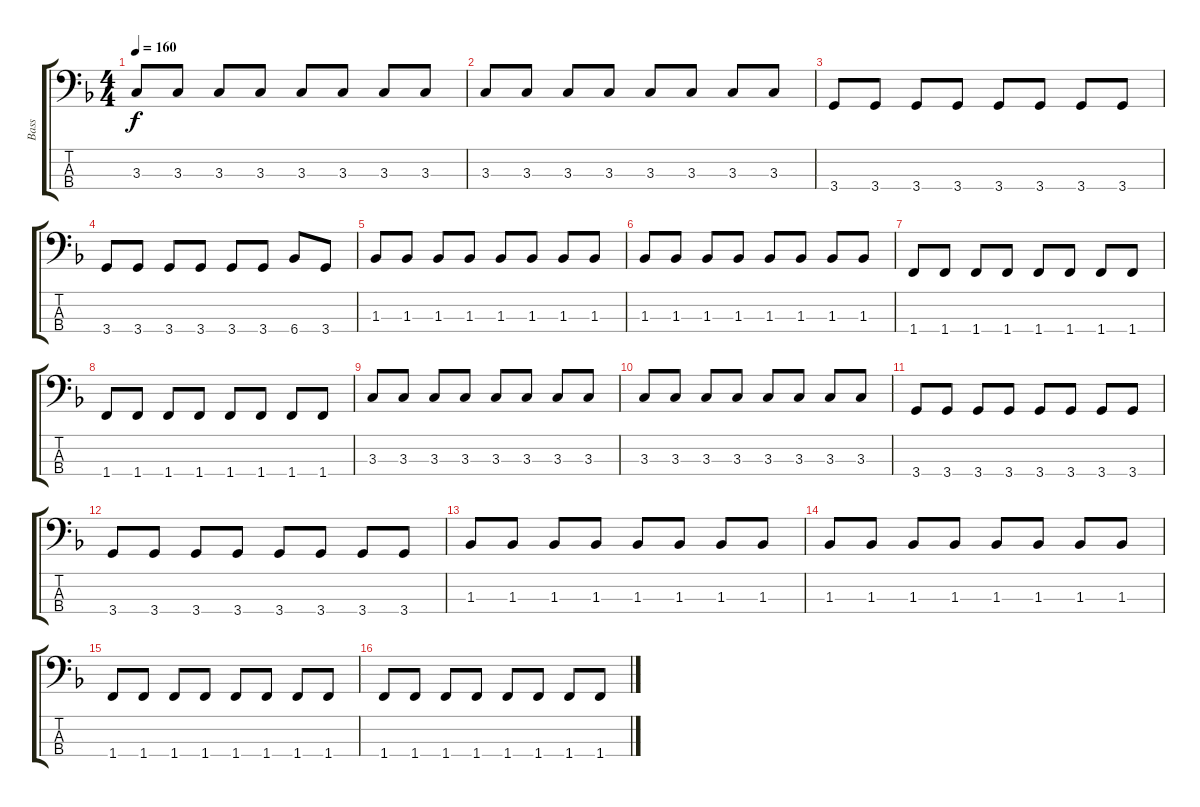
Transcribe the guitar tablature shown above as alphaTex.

\track ("Bass" "Bass") {instrument electricbassfinger}
\staff {score tabs}
\tuning (G2 D2 A1 E1) {hide}
\ts (4 4)
\tempo 160
\clef f4
\ks f
3.3.8{dy f} 3.3.8 3.3.8 3.3.8 3.3.8 3.3.8 3.3.8 3.3.8 |
3.3.8 3.3.8 3.3.8 3.3.8 3.3.8 3.3.8 3.3.8 3.3.8 |
3.4.8 3.4.8 3.4.8 3.4.8 3.4.8 3.4.8 3.4.8 3.4.8 |
3.4.8 3.4.8 3.4.8 3.4.8 3.4.8 3.4.8 6.4.8 3.4.8 |
1.3.8 1.3.8 1.3.8 1.3.8 1.3.8 1.3.8 1.3.8 1.3.8 |
1.3.8 1.3.8 1.3.8 1.3.8 1.3.8 1.3.8 1.3.8 1.3.8 |
1.4.8 1.4.8 1.4.8 1.4.8 1.4.8 1.4.8 1.4.8 1.4.8 |
1.4.8 1.4.8 1.4.8 1.4.8 1.4.8 1.4.8 1.4.8 1.4.8 |
3.3.8 3.3.8 3.3.8 3.3.8 3.3.8 3.3.8 3.3.8 3.3.8 |
3.3.8 3.3.8 3.3.8 3.3.8 3.3.8 3.3.8 3.3.8 3.3.8 |
3.4.8 3.4.8 3.4.8 3.4.8 3.4.8 3.4.8 3.4.8 3.4.8 |
3.4.8 3.4.8 3.4.8 3.4.8 3.4.8 3.4.8 3.4.8 3.4.8 |
1.3.8 1.3.8 1.3.8 1.3.8 1.3.8 1.3.8 1.3.8 1.3.8 |
1.3.8 1.3.8 1.3.8 1.3.8 1.3.8 1.3.8 1.3.8 1.3.8 |
1.4.8 1.4.8 1.4.8 1.4.8 1.4.8 1.4.8 1.4.8 1.4.8 |
1.4.8 1.4.8 1.4.8 1.4.8 1.4.8 1.4.8 1.4.8 1.4.8
